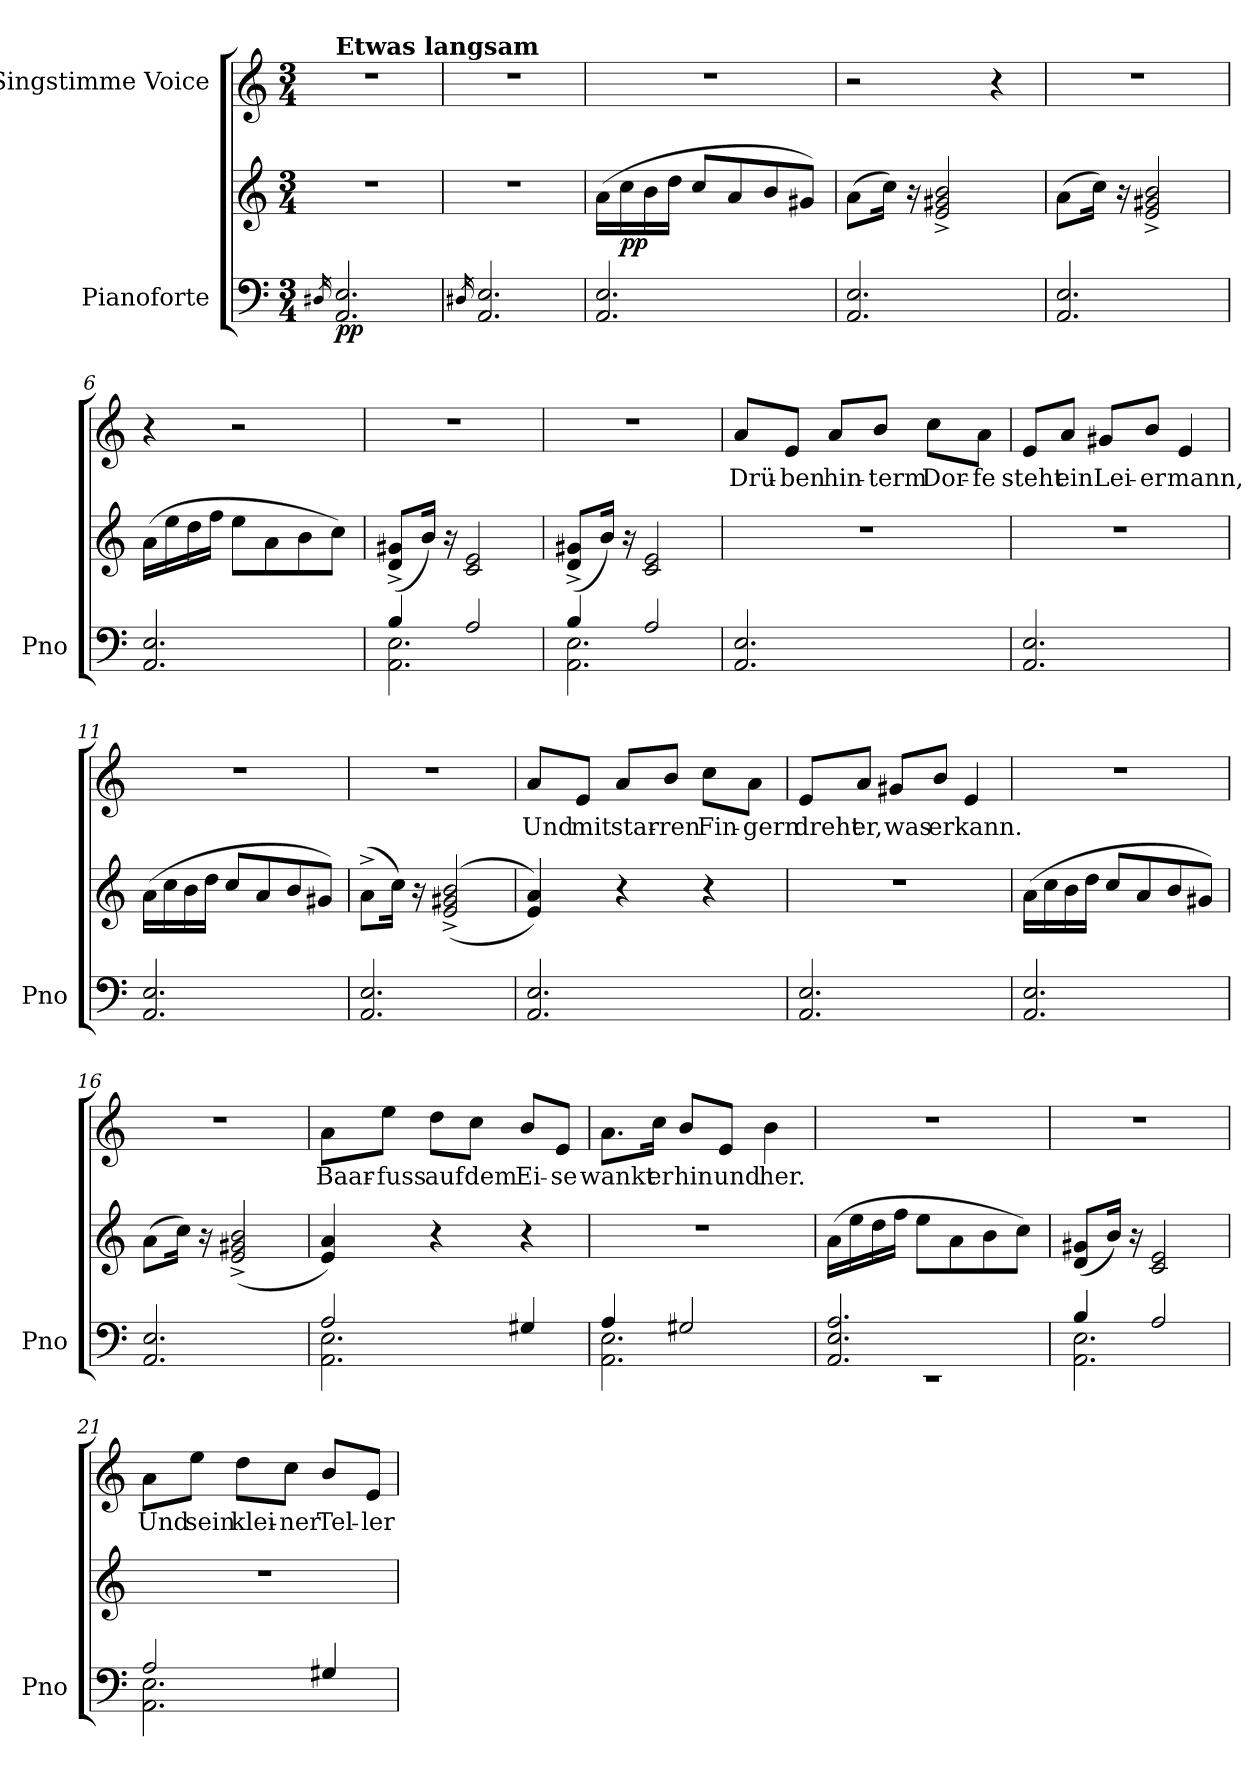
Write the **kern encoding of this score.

**kern	**kern	**dynam	**kern	**text
*part2	*part2	*part2	*part1	*part1
*staff3	*staff2	*staff2/3	*staff1	*staff1
*I"Pianoforte	*	*	*I"Singstimme Voice	*
*I'Pno	*	*	*	*
*clefF4	*clefG2	*	*clefG2	*
*k[]	*k[]	*	*k[]	*
*M3/4	*M3/4	*	*M3/4	*
=1	=1	=1	=1	=1
16qD#X/	.	.	.	.
!	!	!	!LO:TX:a:B:t=Etwas langsam	!
!	!	!LO:DY:b=2	!	!
2.AA/ 2.E/	2.r	pp	2.r	.
=2	=2	=2	=2	=2
16qD#X/	.	.	.	.
2.AA/ 2.E/	2.r	.	2.r	.
=3	=3	=3	=3	=3
2.AA/ 2.E/	(16a\LL	.	2.r	.
!	!	!LO:DY:b	!	!
.	16cc\	pp	.	.
.	16b\	.	.	.
.	16dd\JJ	.	.	.
.	8cc/L	.	.	.
.	8a/	.	.	.
.	8b/	.	.	.
.	8g#X/J)	.	.	.
=4	=4	=4	=4	=4
2.AA/ 2.E/	(8a\L	.	2r	.
.	16cc\Jk)	.	.	.
.	16r	.	.	.
.	2e/^ 2g#X/^ 2b/^	.	.	.
.	.	.	4r	.
=5	=5	=5	=5	=5
2.AA/ 2.E/	(8a\L	.	2.r	.
.	16cc\Jk)	.	.	.
.	16r	.	.	.
.	2e/^ 2g#X/^ 2b/^	.	.	.
=6	=6	=6	=6	=6
2.AA/ 2.E/	(16a\LL	.	4r	.
.	16ee\	.	.	.
.	16dd\	.	.	.
.	16ff\JJ	.	.	.
.	8ee\L	.	2r	.
.	8a\	.	.	.
.	8b\	.	.	.
.	8cc\J)	.	.	.
=7	=7	=7	=7	=7
*^	*	*	*	*
2.AA\ 2.E\	4B/	(8d/^ 8g#X/^L	.	2.r	.
.	.	16b/Jk)	.	.	.
.	.	16r	.	.	.
.	2A/	2c/ 2e/	.	.	.
!!LO:LB:g=z
=8	=8	=8	=8	=8	=8
2.AA\ 2.E\	4B/	(8d/^ 8g#X/^L	.	2.r	.
.	.	16b/Jk)	.	.	.
.	.	16r	.	.	.
.	2A/	2c/ 2e/	.	.	.
!!LO:LB:g=z
=9	=9	=9	=9	=9	=9
!	!	!	!	!	!LO:LY:b
*v	*v	*	*	*	*
2.AA/ 2.E/	2.r	.	8a/L	Drü-
!	!	!	!	!LO:LY:b
.	.	.	8e/J	-ben
!	!	!	!	!LO:LY:b
.	.	.	8a/L	hin-
!	!	!	!	!LO:LY:b
.	.	.	8b/J	-term
!	!	!	!	!LO:LY:b
.	.	.	8cc\L	Dor-
!	!	!	!	!LO:LY:b
.	.	.	8a\J	fe
=10	=10	=10	=10	=10
!	!	!	!	!LO:LY:b
2.AA/ 2.E/	2.r	.	8e/L	steht
!	!	!	!	!LO:LY:b
.	.	.	8a/J	ein
!	!	!	!	!LO:LY:b
.	.	.	8g#X/L	Lei-
!	!	!	!	!LO:LY:b
.	.	.	8b/J	-er
!	!	!	!	!LO:LY:b
.	.	.	4e/	mann,
=11	=11	=11	=11	=11
2.AA/ 2.E/	(16a\LL	.	2.r	.
.	16cc\	.	.	.
.	16b\	.	.	.
.	16dd\JJ	.	.	.
.	8cc/L	.	.	.
.	8a/	.	.	.
.	8b/	.	.	.
.	8g#X/J)	.	.	.
=12	=12	=12	=12	=12
2.AA/ 2.E/	(8a^\L	.	2.r	.
.	16cc\Jk)	.	.	.
.	16r	.	.	.
.	((>2e/^ 2g#X/^ 2b/^	.	.	.
=13	=13	=13	=13	=13
!	!	!	!	!LO:LY:b
2.AA/ 2.E/	4e/ 4a/))	.	8a/L	Und
!	!	!	!	!LO:LY:b
.	.	.	8e/J	mit
!	!	!	!	!LO:LY:b
.	4r	.	8a/L	star-
!	!	!	!	!LO:LY:b
.	.	.	8b/J	-ren
!	!	!	!	!LO:LY:b
.	4r	.	8cc\L	Fin-
!	!	!	!	!LO:LY:b
.	.	.	8a\J	-gern
!!LO:LB:g=z
=14	=14	=14	=14	=14
!	!	!	!	!LO:LY:b
2.AA/ 2.E/	2.r	.	8e/L	dreht
!	!	!	!	!LO:LY:b
.	.	.	8a/J	er,
!	!	!	!	!LO:LY:b
.	.	.	8g#X/L	was
!	!	!	!	!LO:LY:b
.	.	.	8b/J	er
!	!	!	!	!LO:LY:b
.	.	.	4e/	kann.
=15	=15	=15	=15	=15
2.AA/ 2.E/	(16a\LL	.	2.r	.
.	16cc\	.	.	.
.	16b\	.	.	.
.	16dd\JJ	.	.	.
.	8cc/L	.	.	.
.	8a/	.	.	.
.	8b/	.	.	.
.	8g#X/J)	.	.	.
=16	=16	=16	=16	=16
2.AA/ 2.E/	(8a\L	.	2.r	.
.	16cc\Jk)	.	.	.
.	16r	.	.	.
.	(2e/^> 2g#X/^> 2b/^>	.	.	.
=17	=17	=17	=17	=17
*^	*	*	*	*
!	!	!	!	!	!LO:LY:b
2A/	2.AA\ 2.E\	4e/ 4a/)	.	8a\L	Baar-
!	!	!	!	!	!LO:LY:b
.	.	.	.	8ee\J	-fuss
!	!	!	!	!	!LO:LY:b
.	.	4r	.	8dd\L	auf
!	!	!	!	!	!LO:LY:b
.	.	.	.	8cc\J	dem
!	!	!	!	!	!LO:LY:b
4G#X/	.	4r	.	8b/L	Ei-
!	!	!	!	!	!LO:LY:b
.	.	.	.	8e/J	-se
=18	=18	=18	=18	=18	=18
!	!	!	!	!	!LO:LY:b
4A/	2.AA\ 2.E\	2.r	.	8.a\L	wankt
!	!	!	!	!	!LO:LY:b
.	.	.	.	16cc\Jk	er
!	!	!	!	!	!LO:LY:b
2G#X/	.	.	.	8b/L	hin
!	!	!	!	!	!LO:LY:b
.	.	.	.	8e/J	und
!	!	!	!	!	!LO:LY:b
.	.	.	.	4b\	her.
=19	=19	=19	=19	=19	=19
2.AA/ 2.E/ 2.A/	2.r	(16a\LL	.	2.r	.
.	.	16ee\	.	.	.
.	.	16dd\	.	.	.
.	.	16ff\JJ	.	.	.
.	.	8ee\L	.	.	.
.	.	8a\	.	.	.
.	.	8b\	.	.	.
.	.	8cc\J)	.	.	.
!!LO:LB:g=z
=20	=20	=20	=20	=20	=20
4B/	2.AA\ 2.E\	(8d/ 8g#X/L	.	2.r	.
.	.	16b/Jk)	.	.	.
.	.	16r	.	.	.
2A/	.	2c/ 2e/	.	.	.
=21	=21	=21	=21	=21	=21
!	!	!	!	!	!LO:LY:b
2A/	2.AA\ 2.E\	2.r	.	8a\L	Und
!	!	!	!	!	!LO:LY:b
.	.	.	.	8ee\J	sein
!	!	!	!	!	!LO:LY:b
.	.	.	.	8dd\L	klei-
!	!	!	!	!	!LO:LY:b
.	.	.	.	8cc\J	-ner
!	!	!	!	!	!LO:LY:b
4G#X/	.	.	.	8b/L	Tel-
!	!	!	!	!	!LO:LY:b
.	.	.	.	8e/J	-ler
*v	*v	*	*	*	*
=	=	=	=	=
*-	*-	*-	*-	*-
